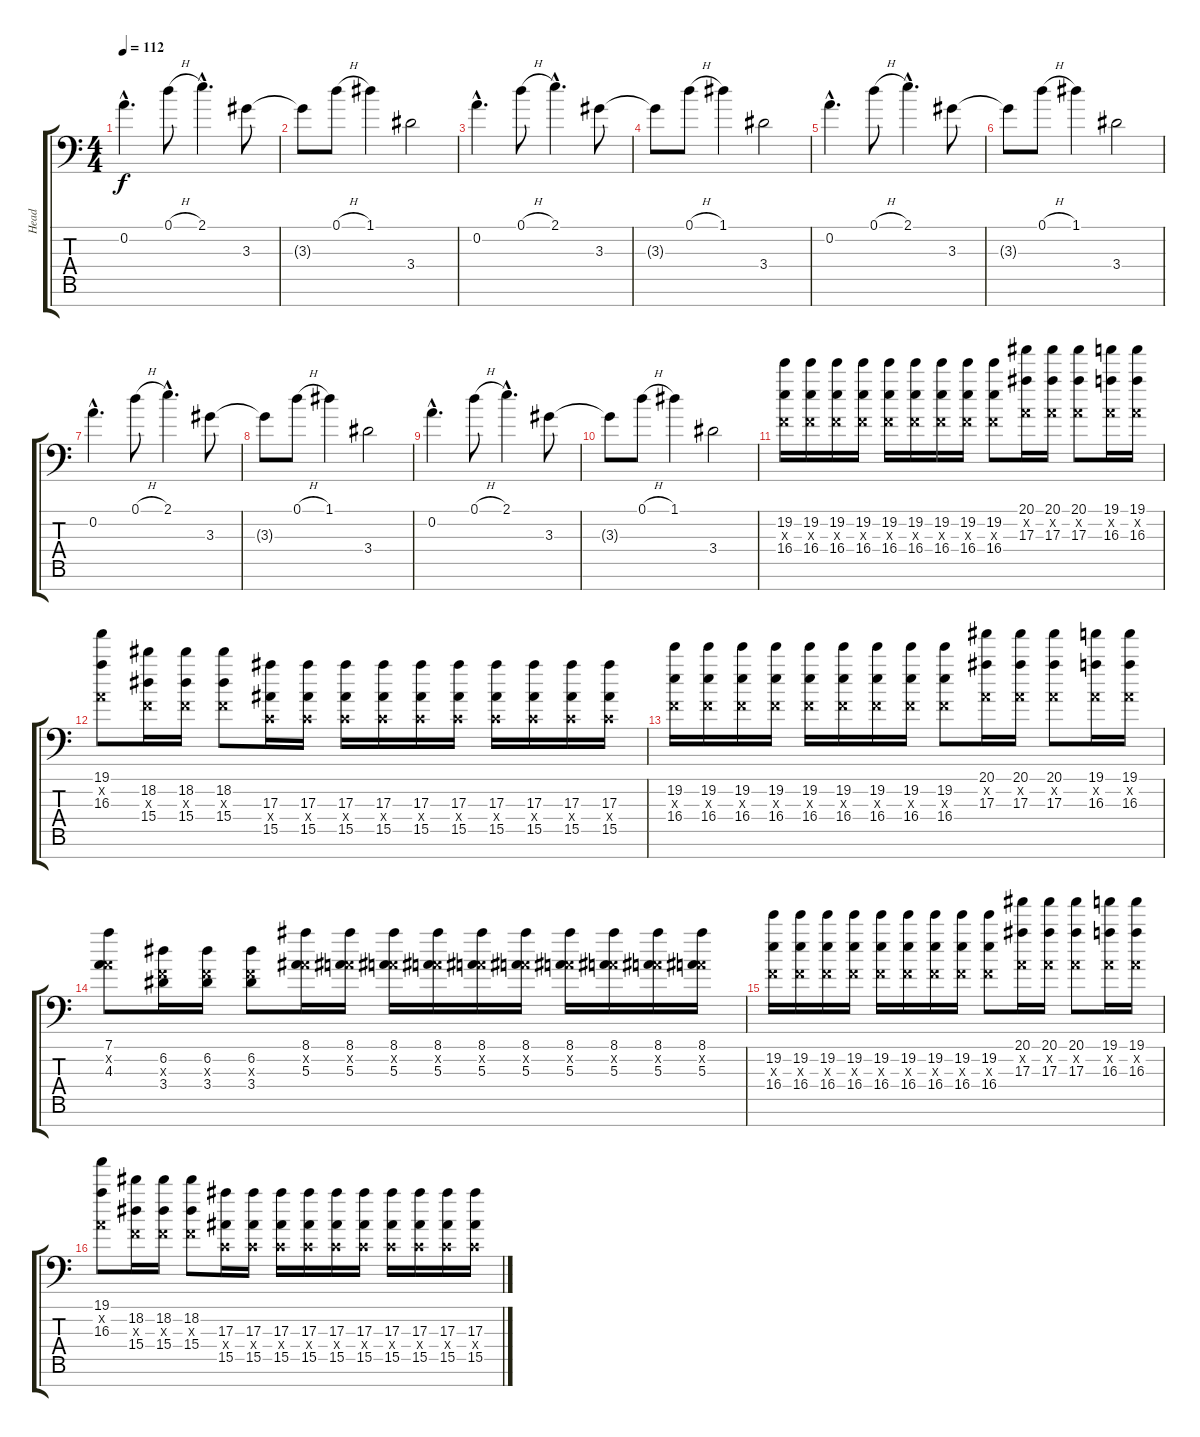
\track ("Head" "Head") {instrument overdrivenguitar}
\staff {score tabs}
\tuning (D4 A3 F3 C3 G2 D2 A1) {hide}
\ts (4 4)
\tempo 112
\clef f4
\ks c
0.2{hac}.4{d dy f volume 12 instrument sitar} 0.1{h}.8 2.1{hac}.4{d} 3.3.8 |
3.3{t}.8{instrument sitar} 0.1{h}.8 1.1.4 3.4.2 |
0.2{hac}.4{d instrument sitar} 0.1{h}.8 2.1{hac}.4{d} 3.3.8 |
3.3{t}.8{instrument sitar} 0.1{h}.8 1.1.4 3.4.2 |
0.2{hac}.4{d instrument sitar} 0.1{h}.8 2.1{hac}.4{d} 3.3.8 |
3.3{t}.8{instrument sitar} 0.1{h}.8 1.1.4 3.4.2 |
0.2{hac}.4{d instrument sitar} 0.1{h}.8 2.1{hac}.4{d} 3.3.8 |
3.3{t}.8{instrument sitar} 0.1{h}.8 1.1.4 3.4.2 |
0.2{hac}.4{d instrument sitar} 0.1{h}.8 2.1{hac}.4{d} 3.3.8 |
3.3{t}.8{instrument sitar} 0.1{h}.8 1.1.4 3.4.2 |
(19.2 0.3{x} 16.4).16{volume 10 instrument overdrivenguitar} (19.2 0.3{x} 16.4).16 (19.2 0.3{x} 16.4).16 (19.2 0.3{x} 16.4).16 (19.2 0.3{x} 16.4).16 (19.2 0.3{x} 16.4).16 (19.2 0.3{x} 16.4).16 (19.2 0.3{x} 16.4).16 (19.2 0.3{x} 16.4).8 (20.1 0.2{x} 17.3).16 (20.1 0.2{x} 17.3).16 (20.1 0.2{x} 17.3).8 (19.1 0.2{x} 16.3).16 (19.1 0.2{x} 16.3).16 |
(19.1 0.2{x} 16.3).8 (18.2 0.3{x} 15.4).16 (18.2 0.3{x} 15.4).16 (18.2 0.3{x} 15.4).8 (17.3 0.4{x} 15.5).16 (17.3 0.4{x} 15.5).16 (17.3 0.4{x} 15.5).16 (17.3 0.4{x} 15.5).16 (17.3 0.4{x} 15.5).16 (17.3 0.4{x} 15.5).16 (17.3 0.4{x} 15.5).16 (17.3 0.4{x} 15.5).16 (17.3 0.4{x} 15.5).16 (17.3 0.4{x} 15.5).16 |
(19.2 0.3{x} 16.4).16 (19.2 0.3{x} 16.4).16 (19.2 0.3{x} 16.4).16 (19.2 0.3{x} 16.4).16 (19.2 0.3{x} 16.4).16 (19.2 0.3{x} 16.4).16 (19.2 0.3{x} 16.4).16 (19.2 0.3{x} 16.4).16 (19.2 0.3{x} 16.4).8 (20.1 0.2{x} 17.3).16 (20.1 0.2{x} 17.3).16 (20.1 0.2{x} 17.3).8 (19.1 0.2{x} 16.3).16 (19.1 0.2{x} 16.3).16 |
(7.1 0.2{x} 4.3).8 (6.2 0.3{x} 3.4).16 (6.2 0.3{x} 3.4).16 (6.2 0.3{x} 3.4).8 (8.1 0.2{x} 5.3).16 (8.1 0.2{x} 5.3).16 (8.1 0.2{x} 5.3).16 (8.1 0.2{x} 5.3).16 (8.1 0.2{x} 5.3).16 (8.1 0.2{x} 5.3).16 (8.1 0.2{x} 5.3).16 (8.1 0.2{x} 5.3).16 (8.1 0.2{x} 5.3).16 (8.1 0.2{x} 5.3).16 |
(19.2 0.3{x} 16.4).16 (19.2 0.3{x} 16.4).16 (19.2 0.3{x} 16.4).16 (19.2 0.3{x} 16.4).16 (19.2 0.3{x} 16.4).16 (19.2 0.3{x} 16.4).16 (19.2 0.3{x} 16.4).16 (19.2 0.3{x} 16.4).16 (19.2 0.3{x} 16.4).8 (20.1 0.2{x} 17.3).16 (20.1 0.2{x} 17.3).16 (20.1 0.2{x} 17.3).8 (19.1 0.2{x} 16.3).16 (19.1 0.2{x} 16.3).16 |
(19.1 0.2{x} 16.3).8 (18.2 0.3{x} 15.4).16 (18.2 0.3{x} 15.4).16 (18.2 0.3{x} 15.4).8 (17.3 0.4{x} 15.5).16 (17.3 0.4{x} 15.5).16 (17.3 0.4{x} 15.5).16 (17.3 0.4{x} 15.5).16 (17.3 0.4{x} 15.5).16 (17.3 0.4{x} 15.5).16 (17.3 0.4{x} 15.5).16 (17.3 0.4{x} 15.5).16 (17.3 0.4{x} 15.5).16 (17.3 0.4{x} 15.5).16
